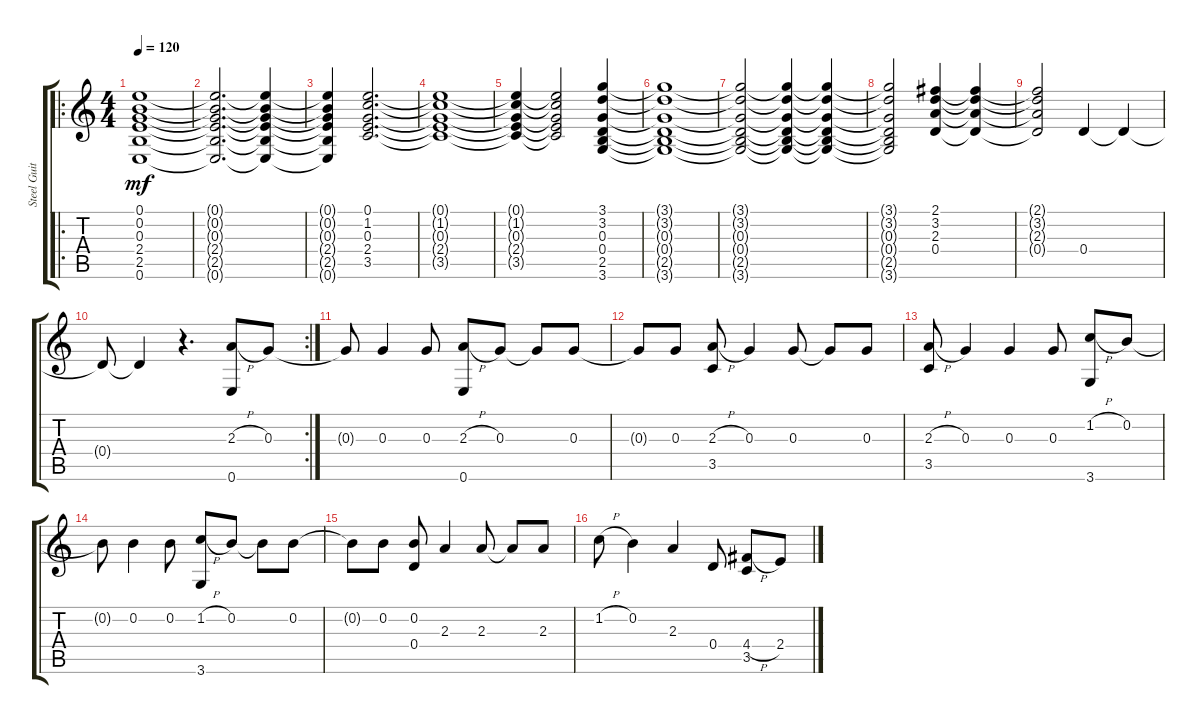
\track ("Steel Guitar" "Steel Guit") {instrument acousticguitarsteel}
\staff {score tabs}
\tuning (E4 B3 G3 D3 A2 E2) {hide}
\ro
\ts (4 4)
\tempo 120
\clef g2
\ks c
(0.1 0.2 0.3 2.4 2.5 0.6).1{dy mf instrument acousticguitarsteel} |
(0.1{t} 0.2{t} 0.3{t} 2.4{t} 2.5{t} 0.6{t}).2{d} (0.1{t} 0.2{t} 0.3{t} 2.4{t} 2.5{t} 0.6{t}).4 |
(0.1{t} 0.2{t} 0.3{t} 2.4{t} 2.5{t} 0.6{t}).4 (0.1 1.2 0.3 2.4 3.5).2{d} |
(0.1{t} 1.2{t} 0.3{t} 2.4{t} 3.5{t}).1 |
(0.1{t} 1.2{t} 0.3{t} 2.4{t} 3.5{t}).4 (0.1{t} 1.2{t} 0.3{t} 2.4{t} 3.5{t}).2 (3.1 3.2 0.3 0.4 2.5 3.6).4 |
(3.1{t} 3.2{t} 0.3{t} 0.4{t} 2.5{t} 3.6{t}).1 |
(3.1{t} 3.2{t} 0.3{t} 0.4{t} 2.5{t} 3.6{t}).2 (3.1{t} 3.2{t} 0.3{t} 0.4{t} 2.5{t} 3.6{t}).4 (3.1{t} 3.2{t} 0.3{t} 0.4{t} 2.5{t} 3.6{t}).4 |
(3.1{t} 3.2{t} 0.3{t} 0.4{t} 2.5{t} 3.6{t}).2 (2.1 3.2 2.3 0.4).4 (2.1{t} 3.2{t} 2.3{t} 0.4{t}).4 |
(2.1{t} 3.2{t} 2.3{t} 0.4{t}).2 0.4.4 0.4{t}.4 |
\rc 2
0.4{t}.8 0.4{t}.4 r.4{d} (2.3{h} 0.6).8 0.3.8 |
0.3{t}.8 0.3.4 0.3.8 (2.3{h} 0.6).8 0.3.8 0.3{t}.8 0.3.8 |
0.3{t}.8 0.3.8 (2.3{h} 3.5).8 0.3.4 0.3.8 0.3{t}.8 0.3.8 |
(2.3{h} 3.5).8 0.3.4 0.3.4 0.3.8 (1.2{h} 3.6).8 0.2.8 |
0.2{t}.8 0.2.4 0.2.8 (1.2{h} 3.6).8 0.2.8 0.2{t}.8 0.2.8 |
0.2{t}.8 0.2.8 (0.2 0.4).8 2.3.4 2.3.8 2.3{t}.8 2.3.8 |
1.2{h}.8 0.2.4 2.3.4 0.4.8 (4.4{h} 3.5).8 2.4.8
